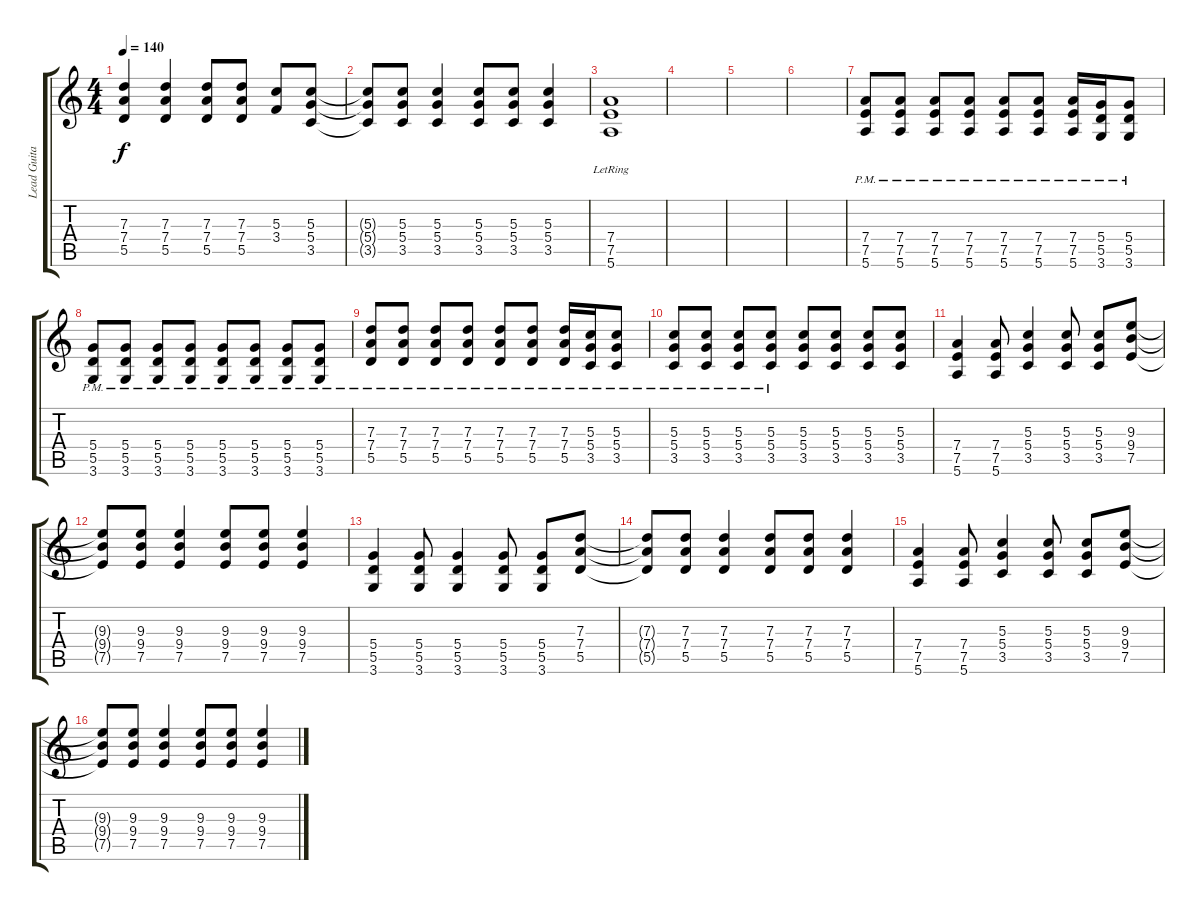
\track ("Lead Guitar (Noodles Wasserman)" "Lead Guita") {instrument distortionguitar}
\staff {score tabs}
\tuning (E4 B3 G3 D3 A2 E2) {hide}
\ts (4 4)
\tempo 140
\clef g2
\ks c
(7.3 7.4 5.5).4{dy f} (7.3 7.4 5.5).4 (7.3 7.4 5.5).8 (7.3 7.4 5.5).8 (5.3 3.4).8 (5.3 5.4 3.5).8 |
(5.3{t} 5.4{t} 3.5{t}).8 (5.3 5.4 3.5).8 (5.3 5.4 3.5).4 (5.3 5.4 3.5).8 (5.3 5.4 3.5).8 (5.3 5.4 3.5).4 |
(7.4{lr} 7.5{lr} 5.6{lr}).1 |
|
|
|
(7.4{pm} 7.5{pm} 5.6{pm}).8 (7.4{pm} 7.5{pm} 5.6{pm}).8 (7.4{pm} 7.5{pm} 5.6{pm}).8 (7.4{pm} 7.5{pm} 5.6{pm}).8 (7.4{pm} 7.5{pm} 5.6{pm}).8 (7.4{pm} 7.5{pm} 5.6{pm}).8 (7.4{pm} 7.5{pm} 5.6{pm}).16 (5.4{pm} 5.5{pm} 3.6{pm}).16 (5.4{pm} 5.5{pm} 3.6{pm}).8 |
(5.4{pm} 5.5{pm} 3.6{pm}).8 (5.4{pm} 5.5{pm} 3.6{pm}).8 (5.4{pm} 5.5{pm} 3.6{pm}).8 (5.4{pm} 5.5{pm} 3.6{pm}).8 (5.4{pm} 5.5{pm} 3.6{pm}).8 (5.4{pm} 5.5{pm} 3.6{pm}).8 (5.4{pm} 5.5{pm} 3.6{pm}).8 (5.4{pm} 5.5{pm} 3.6{pm}).8 |
(7.3{pm} 7.4{pm} 5.5{pm}).8 (7.3{pm} 7.4{pm} 5.5{pm}).8 (7.3{pm} 7.4{pm} 5.5{pm}).8 (7.3{pm} 7.4{pm} 5.5{pm}).8 (7.3{pm} 7.4{pm} 5.5{pm}).8 (7.3{pm} 7.4{pm} 5.5).8 (7.3{pm} 7.4{pm} 5.5{pm}).16 (5.3{pm} 5.4{pm} 3.5{pm}).16 (5.3{pm} 5.4{pm} 3.5{pm}).8 |
(5.3 5.4{pm} 3.5{pm}).8 (5.3 5.4{pm} 3.5{pm}).8 (5.3 5.4 3.5{pm}).8 (5.3 5.4 3.5{pm}).8 (5.3 5.4 3.5).8 (5.3 5.4 3.5).8 (5.3 5.4 3.5).8 (5.3 5.4 3.5).8 |
(7.4 7.5 5.6).4 (7.4 7.5 5.6).8 (5.3 5.4 3.5).4 (5.3 5.4 3.5).8 (5.3 5.4 3.5).8 (9.3 9.4 7.5).8 |
(9.3{t} 9.4{t} 7.5{t}).8 (9.3 9.4 7.5).8 (9.3 9.4 7.5).4 (9.3 9.4 7.5).8 (9.3 9.4 7.5).8 (9.3 9.4 7.5).4 |
(5.4 5.5 3.6).4 (5.4 5.5 3.6).8 (5.4 5.5 3.6).4 (5.4 5.5 3.6).8 (5.4 5.5 3.6).8 (7.3 7.4 5.5).8 |
(7.3{t} 7.4{t} 5.5{t}).8 (7.3 7.4 5.5).8 (7.3 7.4 5.5).4 (7.3 7.4 5.5).8 (7.3 7.4 5.5).8 (7.3 7.4 5.5).4 |
(7.4 7.5 5.6).4 (7.4 7.5 5.6).8 (5.3 5.4 3.5).4 (5.3 5.4 3.5).8 (5.3 5.4 3.5).8 (9.3 9.4 7.5).8 |
(9.3{t} 9.4{t} 7.5{t}).8 (9.3 9.4 7.5).8 (9.3 9.4 7.5).4 (9.3 9.4 7.5).8 (9.3 9.4 7.5).8 (9.3 9.4 7.5).4
